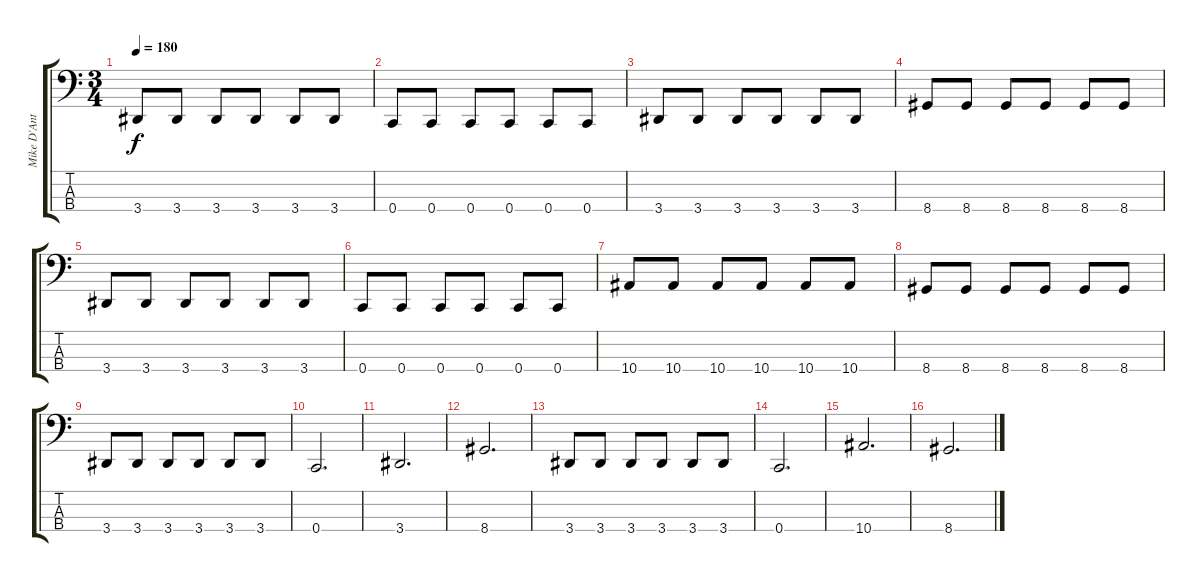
\track ("Mike D'Antonio" "Mike D'Ant") {instrument electricbasspick}
\staff {score tabs}
\tuning (F2 C2 G1 C1) {hide}
\ts (3 4)
\tempo 180
\clef f4
\ks c
3.4.8{dy f} 3.4.8 3.4.8 3.4.8 3.4.8 3.4.8 |
0.4.8 0.4.8 0.4.8 0.4.8 0.4.8 0.4.8 |
3.4.8 3.4.8 3.4.8 3.4.8 3.4.8 3.4.8 |
8.4.8 8.4.8 8.4.8 8.4.8 8.4.8 8.4.8 |
3.4.8 3.4.8 3.4.8 3.4.8 3.4.8 3.4.8 |
0.4.8 0.4.8 0.4.8 0.4.8 0.4.8 0.4.8 |
10.4.8 10.4.8 10.4.8 10.4.8 10.4.8 10.4.8 |
8.4.8 8.4.8 8.4.8 8.4.8 8.4.8 8.4.8 |
3.4.8 3.4.8 3.4.8 3.4.8 3.4.8 3.4.8 |
0.4.2{d} |
3.4.2{d} |
8.4.2{d} |
3.4.8 3.4.8 3.4.8 3.4.8 3.4.8 3.4.8 |
0.4.2{d} |
10.4.2{d} |
8.4.2{d}
